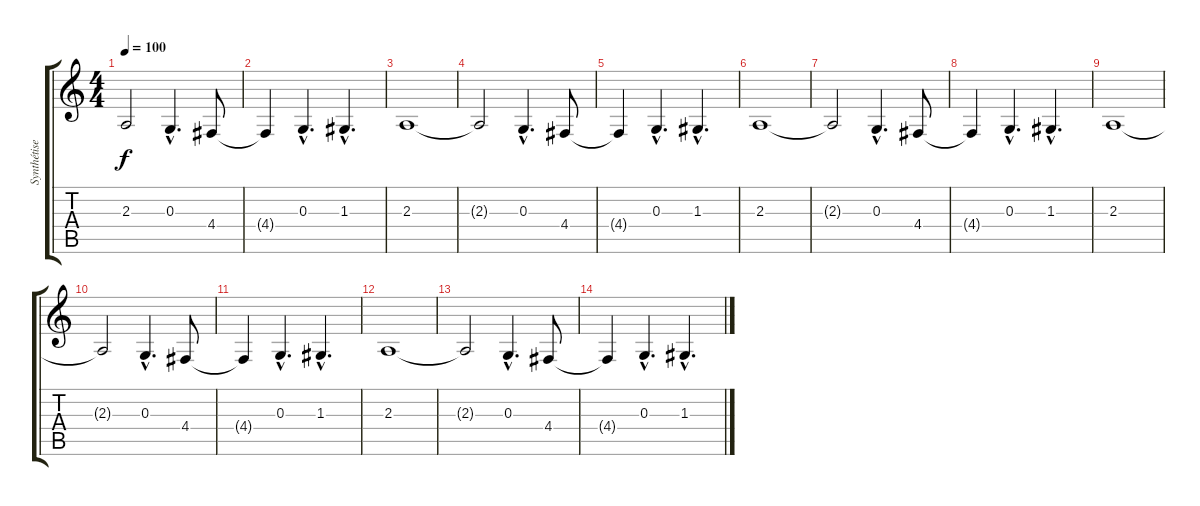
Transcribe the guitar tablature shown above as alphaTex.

\track ("Synthétiseur" "Synthétise") {instrument pad2warm}
\staff {score tabs}
\tuning (E4 B3 G3 D3 A2 E2) {hide}
\ts (4 4)
\tempo 100
\clef g2
\ks c
2.3{t}.2{dy f} 0.3{hac}.4{d} 4.4.8 |
4.4{t}.4 0.3{hac}.4{d} 1.3{hac}.4{d} |
2.3.1 |
2.3{t}.2 0.3{hac}.4{d} 4.4.8 |
4.4{t}.4 0.3{hac}.4{d} 1.3{hac}.4{d} |
2.3.1 |
2.3{t}.2 0.3{hac}.4{d} 4.4.8 |
4.4{t}.4 0.3{hac}.4{d} 1.3{hac}.4{d} |
2.3.1 |
2.3{t}.2 0.3{hac}.4{d} 4.4.8 |
4.4{t}.4 0.3{hac}.4{d} 1.3{hac}.4{d} |
2.3.1 |
2.3{t}.2 0.3{hac}.4{d} 4.4.8 |
4.4{t}.4 0.3{hac}.4{d} 1.3{hac}.4{d}
